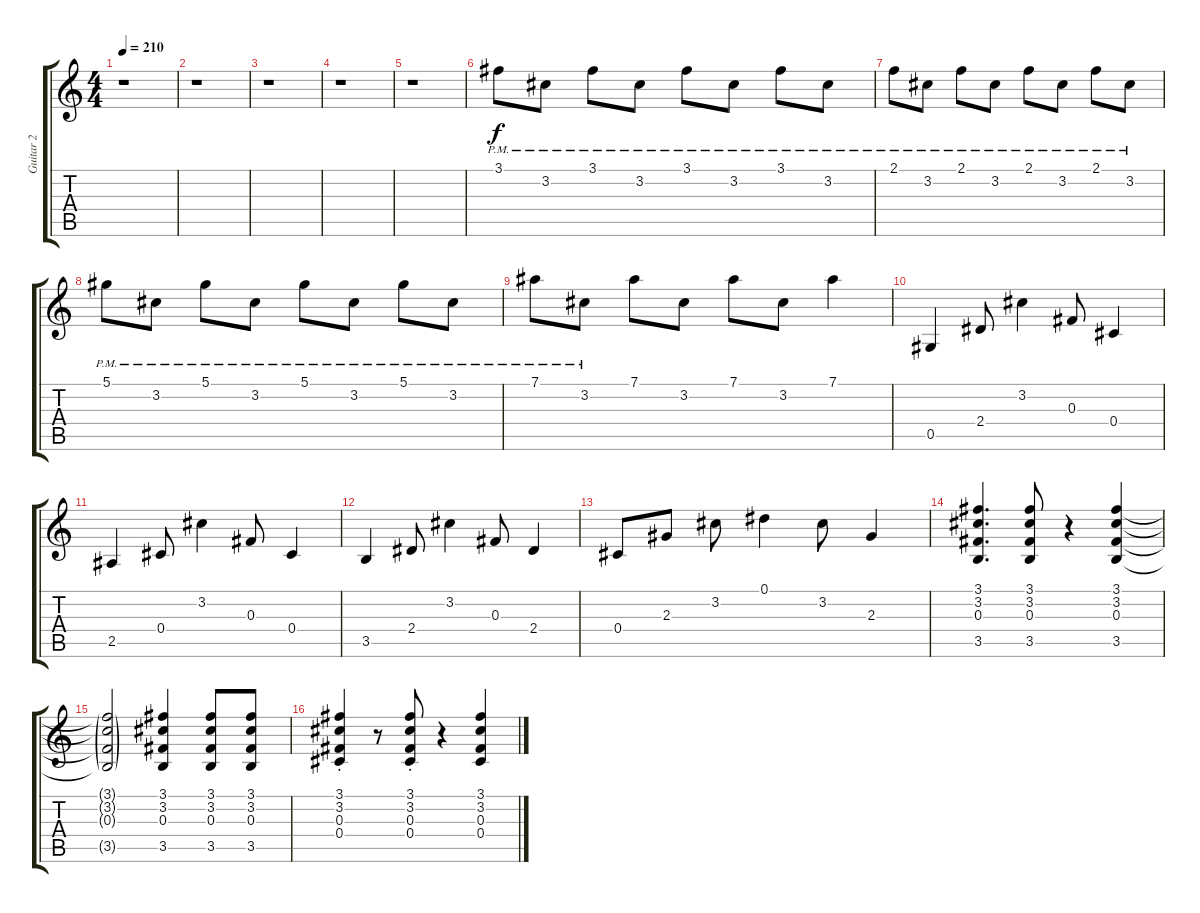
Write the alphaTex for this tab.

\track ("Guitar 2" "Guitar 2") {instrument electricguitarclean}
\staff {score tabs}
\tuning (Eb4 Bb3 Gb3 Db3 Ab2 Eb2) {hide}
\ts (4 4)
\tempo 210
\clef g2
\ks c
r.1{dy f} |
r.1 |
r.1 |
r.1 |
r.1 |
3.1{pm}.8 3.2{pm}.8 3.1{pm}.8 3.2{pm}.8 3.1{pm}.8 3.2{pm}.8 3.1{pm}.8 3.2{pm}.8 |
2.1{pm}.8 3.2{pm}.8 2.1{pm}.8 3.2{pm}.8 2.1{pm}.8 3.2{pm}.8 2.1{pm}.8 3.2{pm}.8 |
5.1{pm}.8 3.2{pm}.8 5.1{pm}.8 3.2{pm}.8 5.1{pm}.8 3.2{pm}.8 5.1{pm}.8 3.2{pm}.8 |
7.1{pm}.8 3.2{pm}.8 7.1.8 3.2.8 7.1.8 3.2.8 7.1.4 |
0.5.4 2.4.8 3.2.4 0.3.8 0.4.4 |
2.5.4 0.4.8 3.2.4 0.3.8 0.4.4 |
3.5.4 2.4.8 3.2.4 0.3.8 2.4.4 |
0.4.8 2.3.8 3.2.8 0.1.4 3.2.8 2.3.4 |
(3.1 3.2 0.3 3.5).4{d} (3.1 3.2 0.3 3.5).8 r.4 (3.1 3.2 0.3 3.5).4 |
(3.1{g t} 3.2{g t} 0.3{g t} 3.5{g t}).2 (3.1 3.2 0.3 3.5).4 (3.1 3.2 0.3 3.5).8 (3.1 3.2 0.3 3.5).8 |
(3.1{st} 3.2{st} 0.3{st} 0.4{st}).4 r.8 (3.1{st} 3.2{st} 0.3{st} 0.4{st}).8 r.4 (3.1 3.2 0.3 0.4).4
